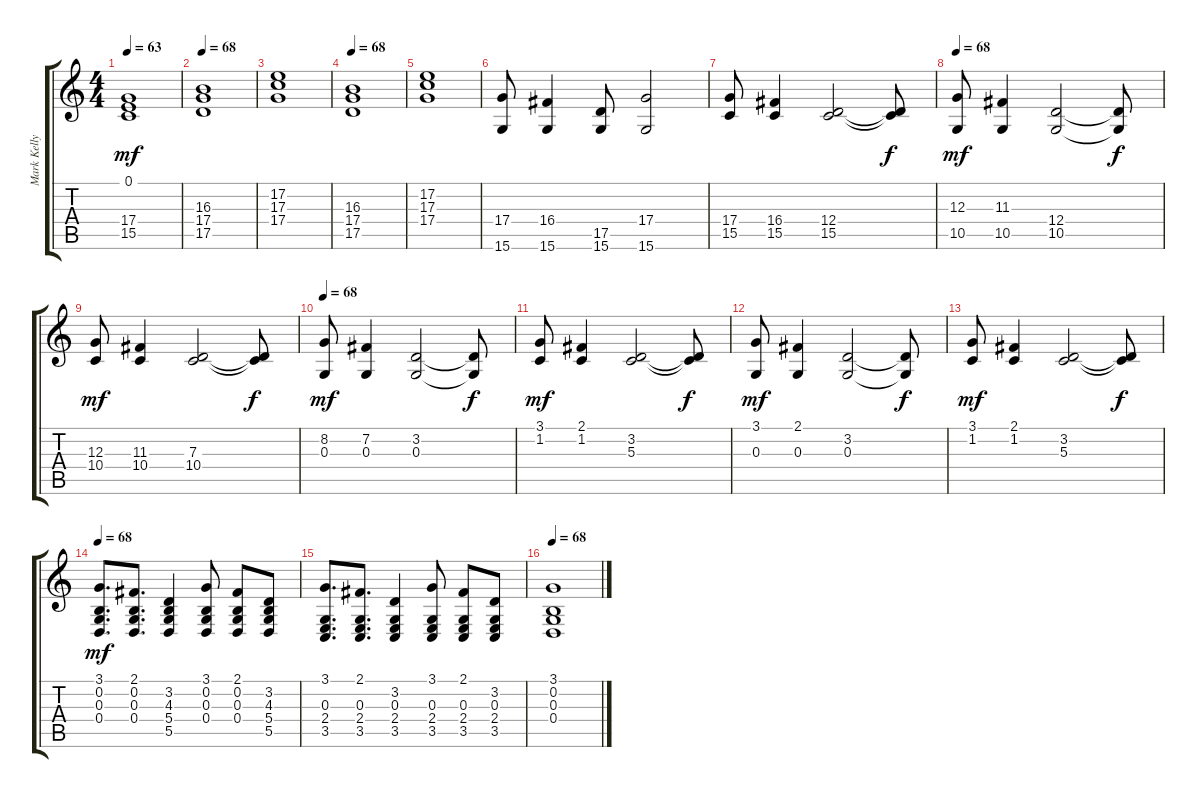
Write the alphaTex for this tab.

\track ("Mark Kelly I" "Mark Kelly") {instrument brightacousticpiano}
\staff {score tabs}
\tuning (E4 B3 G3 D3 A2 E2) {hide}
\ts (4 4)
\tempo 63
\clef g2
\ks c
(0.1 17.4 15.5).1{dy mf} |
\tempo 68
(16.3 17.4 17.5).1 |
(17.2 17.3 17.4).1 |
\tempo 68
(16.3 17.4 17.5).1 |
(17.2 17.3 17.4).1 |
(17.4 15.6).8 (16.4 15.6).4 (17.5 15.6).8 (17.4 15.6).2 |
(17.4 15.5).8 (16.4 15.5).4 (12.4 15.5).2 (12.4{t} 15.5{t}).8{dy f} |
\tempo 68
(12.3 10.5).8{dy mf} (11.3 10.5).4 (12.4 10.5).2 (12.4{t} 10.5{t}).8{dy f} |
(12.3 10.4).8{dy mf} (11.3 10.4).4 (7.3 10.4).2 (7.3{t} 10.4{t}).8{dy f} |
\tempo 68
(8.2 0.3).8{dy mf} (7.2 0.3).4 (3.2 0.3).2 (3.2{t} 0.3{t}).8{dy f} |
(3.1 1.2).8{dy mf} (2.1 1.2).4 (3.2 5.3).2 (3.2{t} 5.3{t}).8{dy f} |
(3.1 0.3).8{dy mf} (2.1 0.3).4 (3.2 0.3).2 (3.2{t} 0.3{t}).8{dy f} |
(3.1 1.2).8{dy mf} (2.1 1.2).4 (3.2 5.3).2 (3.2{t} 5.3{t}).8{dy f} |
\tempo 68
(3.1 0.2 0.3 0.4).8{d dy mf} (2.1 0.2 0.3 0.4).8{d} (3.2 4.3 5.4 5.5).4 (3.1 0.2 0.3 0.4).8 (2.1 0.2 0.3 0.4).8 (3.2 4.3 5.4 5.5).8 |
(3.1 0.3 2.4 3.5).8{d} (2.1 0.3 2.4 3.5).8{d} (3.2 0.3 2.4 3.5).4 (3.1 0.3 2.4 3.5).8 (2.1 0.3 2.4 3.5).8 (3.2 0.3 2.4 3.5).8 |
\tempo 68
(3.1 0.2 0.3 0.4).1
